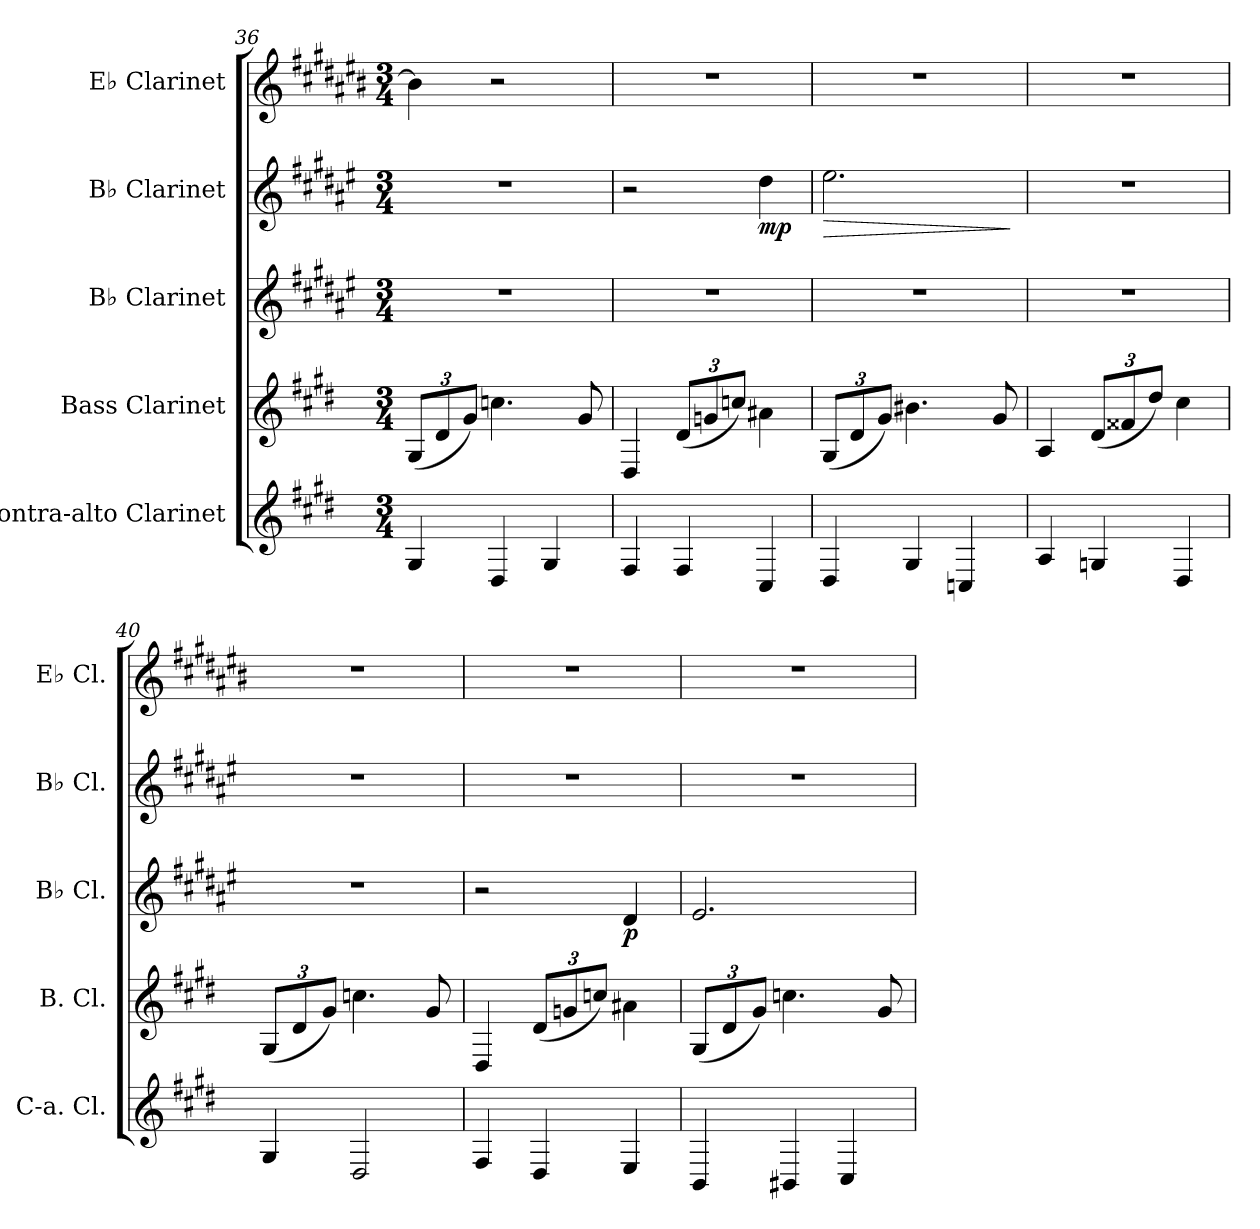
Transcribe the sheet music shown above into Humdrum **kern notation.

**kern	**kern	**kern	**dynam	**kern	**dynam	**kern
*part5	*part4	*part3	*part3	*part2	*part2	*part1
*staff5	*staff4	*staff3	*staff3	*staff2	*staff2	*staff1
*I"Contra-alto Clarinet	*I"Bass Clarinet	*I"B♭ Clarinet	*	*I"B♭ Clarinet	*	*I"E♭ Clarinet
*I'C-a. Cl.	*I'B. Cl.	*I'B♭ Cl.	*	*I'B♭ Cl.	*	*I'E♭ Cl.
*clefG2	*clefG2	*clefG2	*	*clefG2	*	*clefG2
*ITrd12c21	*ITrd8c14	*ITrd1c2	*	*ITrd1c2	*	*ITrd-2c-3
*k[f#c#g#d#]	*k[f#c#g#d#]	*k[f#c#g#d#]	*	*k[f#c#g#d#]	*	*k[f#c#g#d#]
*M3/4	*M3/4	*M3/4	*	*M3/4	*	*M3/4
*	*Xbrackettup	*	*	*	*	*
=36	=36	=36	=36	=36	=36	=36
4GG#/	(12GG#/L	2.r	.	2.r	.	4dd#\]
.	12D#/	.	.	.	.	.
.	12G#/J)	.	.	.	.	.
4DD#/	4.cn\	.	.	.	.	2r
4GG#/	.	.	.	.	.	.
.	8G#/	.	.	.	.	.
!!LO:LB:g=z
=37	=37	=37	=37	=37	=37	=37
4FF#/	4DD#/	2.r	.	2r	.	2.r
4FF#/	(12D#/L	.	.	.	.	.
.	12Gn/	.	.	.	.	.
.	12cn/J)	.	.	.	.	.
!	!	!	!	!	!LO:DY:b	!
4CC#/	4A#X\	.	.	4cc#\	mp	.
=38	=38	=38	=38	=38	=38	=38
!	!	!	!	!	!LO:HP:b	!
4DD#/	(12GG#/L	2.r	.	2.dd#\	>	2.r
.	12D#/	.	.	.	.	.
.	12G#/J)	.	.	.	.	.
4GG#/	4.B#X\	.	.	.	.	.
4CCn/	.	.	.	.	.	.
.	8G#/	.	.	.	.	.
.	.	.	.	.	]	.
=39	=39	=39	=39	=39	=39	=39
4AA/	4AA/	2.r	.	2.r	.	2.r
4GGn/	(12D#/L	.	.	.	.	.
.	12F##X/	.	.	.	.	.
.	12d#/J)	.	.	.	.	.
4DD#/	4c#\	.	.	.	.	.
=40	=40	=40	=40	=40	=40	=40
4GG#/	(12GG#/L	2.r	.	2.r	.	2.r
.	12D#/	.	.	.	.	.
.	12G#/J)	.	.	.	.	.
2DD#/	4.cn\	.	.	.	.	.
.	8G#/	.	.	.	.	.
=41	=41	=41	=41	=41	=41	=41
4FF#/	4DD#/	2r	.	2.r	.	2.r
4DD#/	(12D#/L	.	.	.	.	.
.	12Gn/	.	.	.	.	.
.	12cn/J)	.	.	.	.	.
!	!	!	!LO:DY:b	!	!	!
4EE/	4A#X\	4c#/	p	.	.	.
=42	=42	=42	=42	=42	=42	=42
4BBB/	(12GG#/L	2.d#/	.	2.r	.	2.r
.	12D#/	.	.	.	.	.
.	12G#/J)	.	.	.	.	.
4BBB#X/	4.cn\	.	.	.	.	.
4CC#/	.	.	.	.	.	.
.	8G#/	.	.	.	.	.
=	=	=	=	=	=	=
*-	*-	*-	*-	*-	*-	*-
